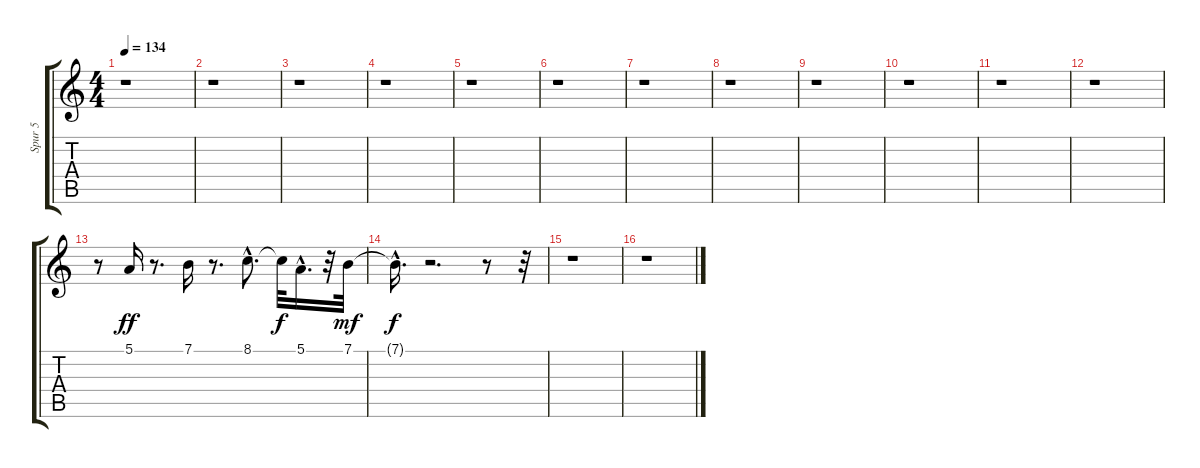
\track ("Spur 5" "Spur 5") {instrument brasssection}
\staff {score tabs}
\tuning (E4 B3 G3 D3 A2 E2) {hide}
\ts (4 4)
\tempo 134
\clef g2
\ks c
r.1{dy f} |
r.1 |
r.1 |
r.1 |
r.1 |
r.1 |
r.1 |
r.1 |
r.1 |
r.1 |
r.1 |
r.1 |
r.8 5.1.16{dy ff} r.8{d} 7.1.16 r.8{d} 8.1{hac}.8{d} 8.1{t}.32{dy f} 5.1{hac}.16{d} r.32 7.1.32{dy mf} |
7.1{hac t}.16{d dy f} r.2{d} r.8 r.32 |
r.1 |
r.1
